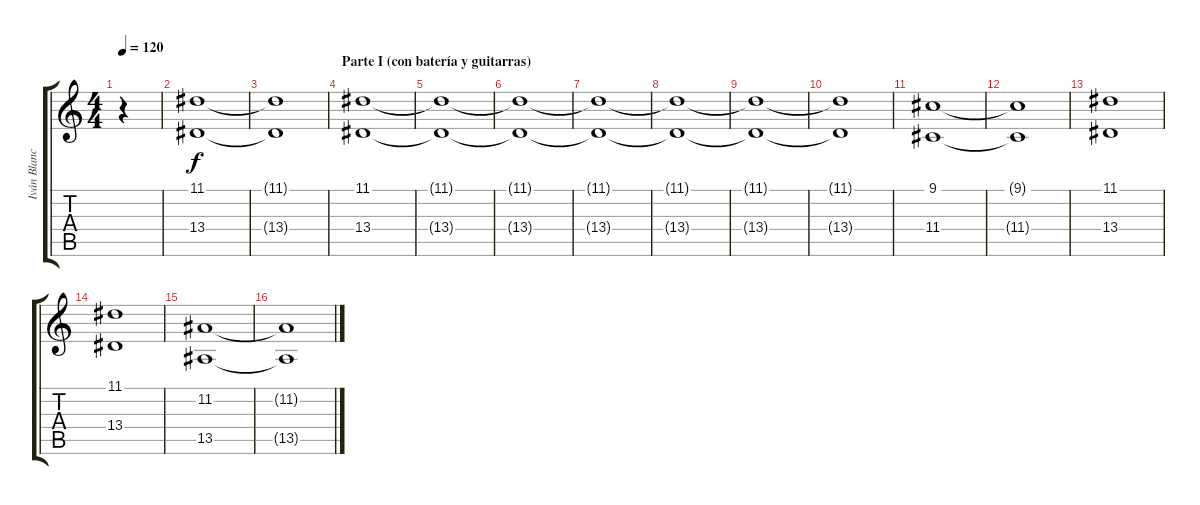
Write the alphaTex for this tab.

\track ("Iván Blanco (Teclado de Ambientes)" "Iván Blanc") {instrument stringensemble1}
\staff {score tabs}
\tuning (E4 B3 G3 D3 A2 E2) {hide}
\ts (4 4)
\tempo 120
\clef g2
\ks c
r.4{dy f} |
(11.1 13.4).1 |
(11.1{t} 13.4{t}).1 |
\section ("" "Parte I (con batería y guitarras)")
(11.1 13.4).1 |
(11.1{t} 13.4{t}).1 |
(11.1{t} 13.4{t}).1 |
(11.1{t} 13.4{t}).1 |
(11.1{t} 13.4{t}).1 |
(11.1{t} 13.4{t}).1 |
(11.1{t} 13.4{t}).1 |
(9.1 11.4).1 |
(9.1{t} 11.4{t}).1 |
(11.1 13.4).1 |
(11.1 13.4).1 |
(11.2 13.5).1 |
(11.2{t} 13.5{t}).1
